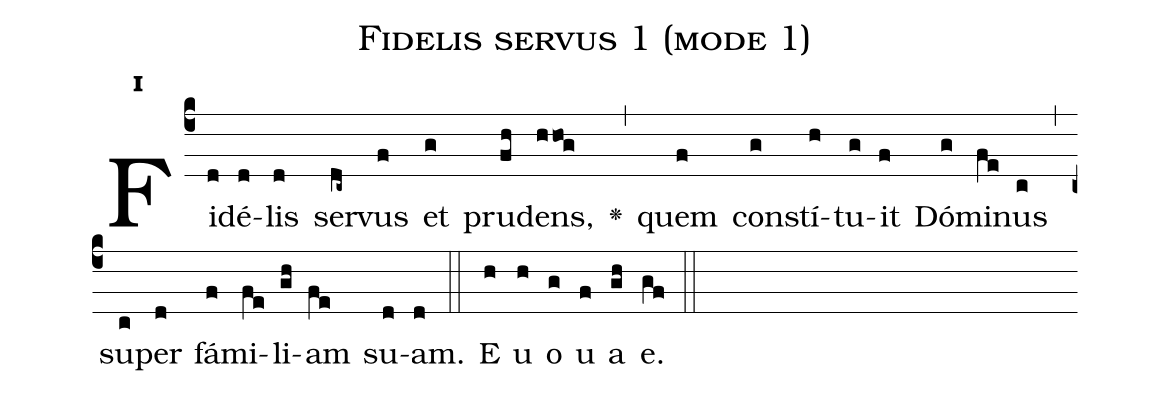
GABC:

name:Fidelis servus 1 (mode 1);
office-part:Antiphona;
mode:1;
%%
initial-style: 1;
name: Fidelis servus 1;
book: Antiphonae & Responsoria/Tomus IV, p. 20;
occasion: Dominica XXI per Annum;
office-part: 1V Ant M-II ad lib;
annotation: 1f;
centering-scheme: english;
font: OFLSortsMillGoudy;
height: 11;
width: 4.5;
%%
(c4)Fi(d)dé(d)lis(d) ser(dc~)vus(f) et(g) pru(fh)dens,(hhog) <v>\greheightstar</v>(,) quem(f) con(g)stí(h)tu(g)it(f) Dó(g)mi(fe)nus(c) (,) su(c)per(d) fá(f)mi(fe)li(gh)am(fe) su(d)am.(d) (::) E(h) u(h) o(g) u(f) a(gh) e.(gf) (::)
